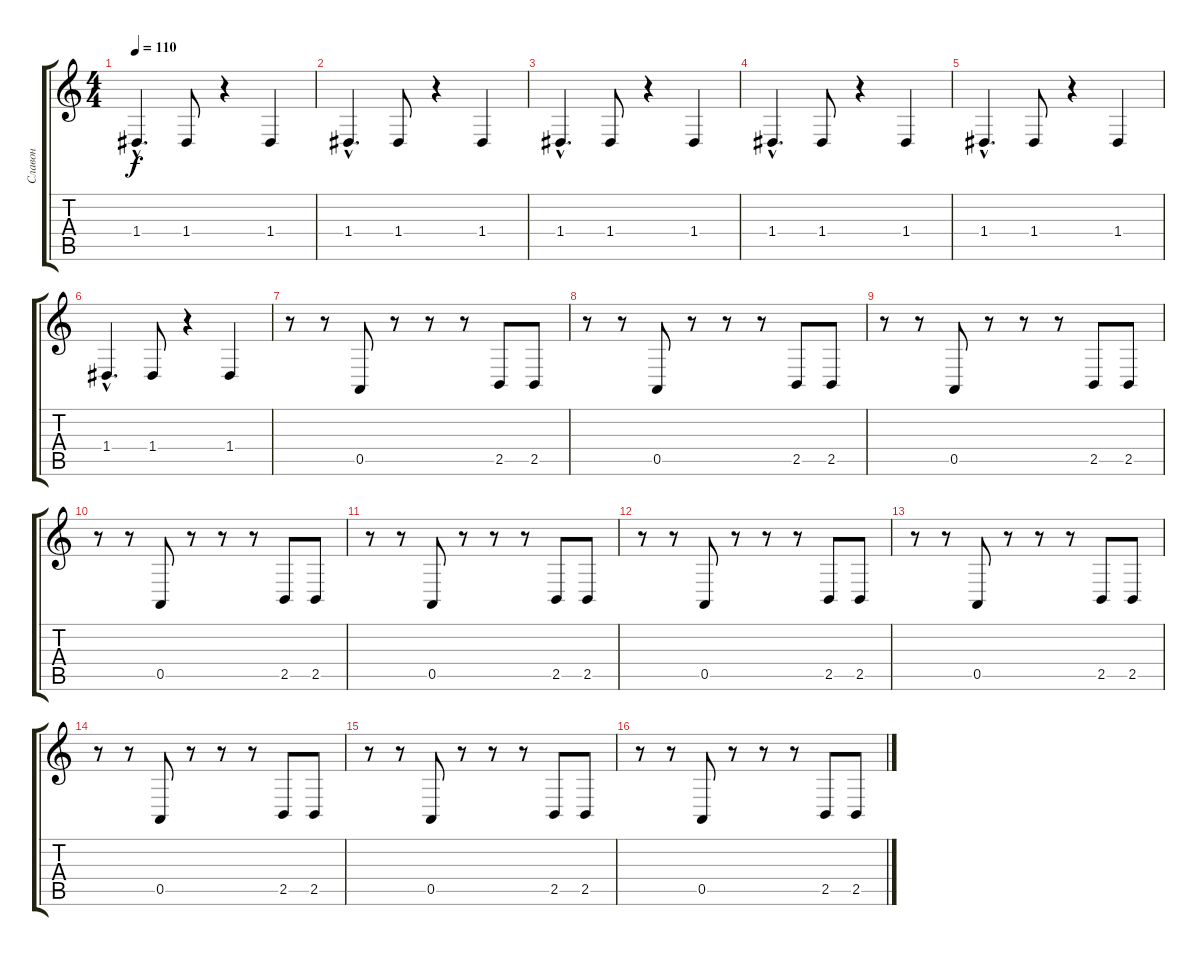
\track ("Славон" "Славон") {instrument acousticgrandpiano}
\staff {score tabs}
\tuning (E4 B3 G3 D3 A2 E2) {hide}
\ts (4 4)
\tempo 110
\clef g2
\ks c
1.4{hac}.4{d dy f} 1.4.8 r.4 1.4.4 |
1.4{hac}.4{d} 1.4.8 r.4 1.4.4 |
1.4{hac}.4{d} 1.4.8 r.4 1.4.4 |
1.4{hac}.4{d} 1.4.8 r.4 1.4.4 |
1.4{hac}.4{d} 1.4.8 r.4 1.4.4 |
1.4{hac}.4{d} 1.4.8 r.4 1.4.4 |
r.8 r.8 0.5.8 r.8 r.8 r.8 2.5.8 2.5.8 |
r.8 r.8 0.5.8 r.8 r.8 r.8 2.5.8 2.5.8 |
r.8 r.8 0.5.8 r.8 r.8 r.8 2.5.8 2.5.8 |
r.8 r.8 0.5.8 r.8 r.8 r.8 2.5.8 2.5.8 |
r.8 r.8 0.5.8 r.8 r.8 r.8 2.5.8 2.5.8 |
r.8 r.8 0.5.8 r.8 r.8 r.8 2.5.8 2.5.8 |
r.8 r.8 0.5.8 r.8 r.8 r.8 2.5.8 2.5.8 |
r.8 r.8 0.5.8 r.8 r.8 r.8 2.5.8 2.5.8 |
r.8 r.8 0.5.8 r.8 r.8 r.8 2.5.8 2.5.8 |
r.8 r.8 0.5.8 r.8 r.8 r.8 2.5.8 2.5.8
